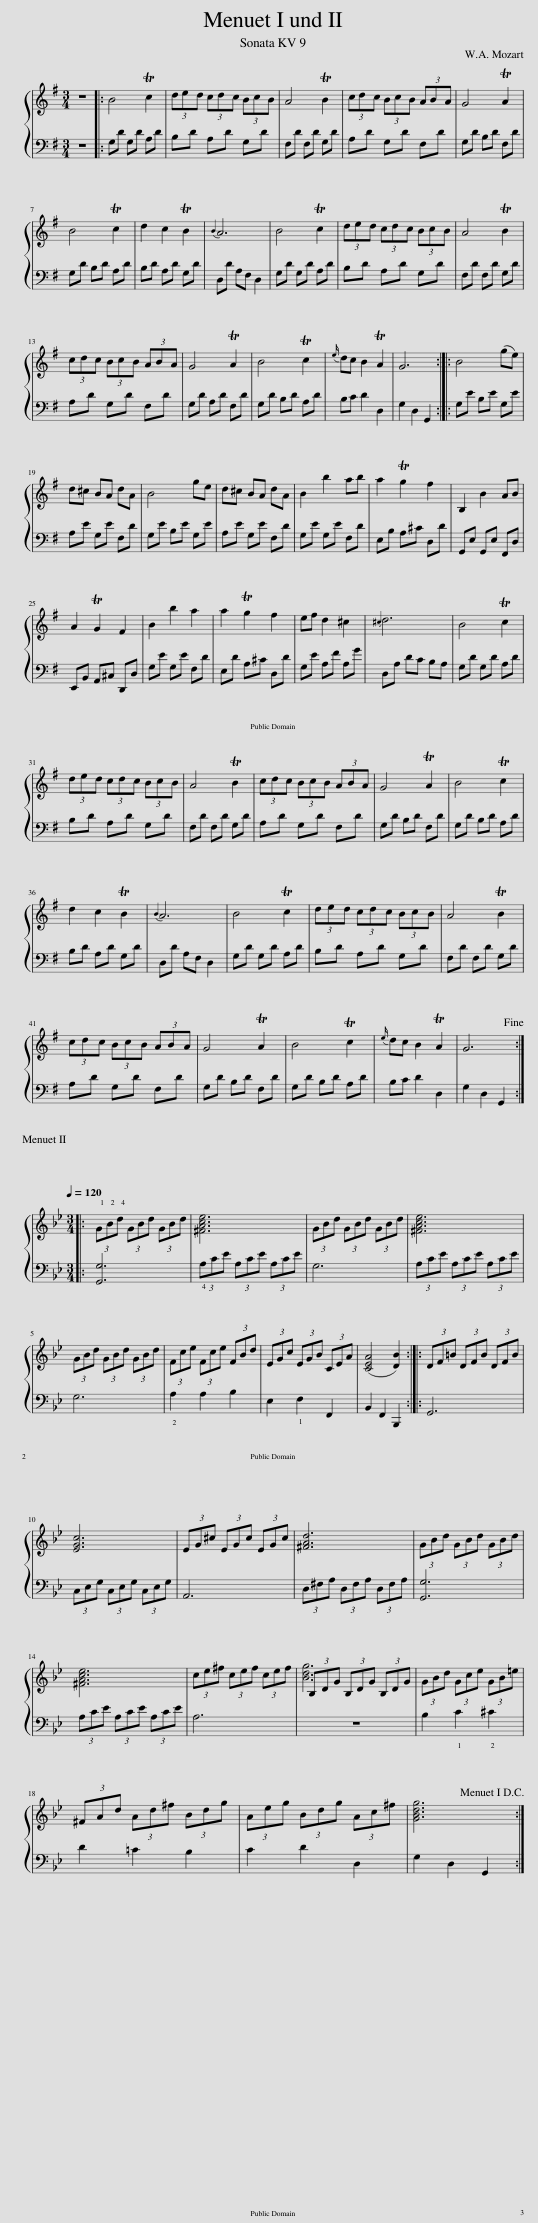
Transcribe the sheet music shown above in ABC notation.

X:1
%%score { ( 1 3 ) | 2 }
L:1/8
M:3/4
I:linebreak $
K:G
V:1 treble
V:3 treble
V:2 bass
V:1
 z6 |: B4 Tc2 | (3ded (3cdc (3BcB | A4 TB2 | (3cdc (3BcB (3ABA | %5
 G4 TA2 |$ B4 Tc2 | d2 c2 TB2 |{B} A6 | B4 Tc2 | %10
 (3ded (3cdc (3BcB | A4 TB2 |$ (3cdc (3BcB (3ABA | G4 TA2 | B4 Tc2 | %15
{e} dc B2 TA2 | G6 :: B4 (ge) |$[K:G] d^c BA dA | B4 ge | %20
 d^c BA dA | B2 b2 ab | a2 Tg2 f2 | B,2 B2 AB |$ A2 TG2 F2 | %25
 B2 b2 a2 | a2 Tg2 f2 | ef d2 ^c2 |{^c} d6 | B4 Tc2 |$ %30
 (3ded (3cdc (3BcB | A4 TB2 | (3cdc (3BcB (3ABA | G4 TA2 | B4 Tc2 |$ %35
 d2 c2 TB2 |{B} A6 | B4 Tc2 | (3ded (3cdc (3BcB | A4 TB2 |$ %40
 (3cdc (3BcB (3ABA | G4 TA2 | B4 Tc2 |{e} dc B2 TA2 | G6!fine! ::$ %45
[K:Bb][M:3/4][Q:1/4=120] (3!1!G!2!B!4!d (3GBd (3GBd | [^FAce]6 | (3GBd (3GBd (3GBd | [^FAce]6 |$ (3GBd (3GBd (3GBd | %50
 (3Fce (3Fce (3FBd | (3EGc (3EGB (3CEA | ([CEA]4 [DB]2) :: (3DF=B (3DFB (3DFB |$ [EGc]6 | %55
 (3EG^c (3EGc (3EGc | [^FAd]6 | (3GBd (3GBd (3GBd |$ [^FAce]6 | (3ce^f (3cef (3cef | %60
 (3B,DG (3B,DG (3B,DG | (3GBd (3Gce (3GB=e |$ (3^FAd (3Ad^f (3Bdg | (3Aeg (3Bdg (3Ac^f | [GBdg]6!D.C.! :| %65
V:2
 z6 |: G,D G,D A,D | B,D A,D G,D | F,D F,D G,D | A,D G,D F,D | %5
 G,D B,D F,D |$ G,D B,D A,D | B,D A,D G,D | D,D A,F, D,2 | G,D G,D A,D | %10
 B,D A,D G,D | F,D F,D G,D |$ A,D G,D F,D | G,D A,D F,D | G,D B,D A,D | %15
 B,C D2 D,2 | G,2 D,2 G,,2 :: G,E B,E G,E |$[K:G] A,E G,E F,D | G,E B,E G,E | %20
 A,E G,E F,D | G,E G,E F,D | E,B, A,^C D,D | G,,E, G,,E, F,,D, |$ E,,B,, A,,^C, D,,D, | %25
 G,E G,E F,D | E,D A,^C D,D | G,E A,F A,G | D,A, DC B,A, | G,D G,D A,D |$ %30
 B,D A,D G,D | F,D F,D G,D | A,D G,D F,D | G,D B,D F,D | G,D B,D A,D |$ %35
 B,D A,D G,D | D,D A,F, D,2 | G,D G,D A,D | B,D A,D G,D | F,D F,D G,D |$ %40
 A,D G,D F,D | G,D B,D F,D | G,D B,D A,D | B,C D2 D,2 | G,2 D,2 G,,2 ::$ %45
[K:Bb][M:3/4] [G,,G,]6 | (3!4!A,CE (3A,CE (3A,CE | G,6 | (3A,CE (3A,CE (3A,CE |$ G,6 | %50
 !2!A,2 A,2 B,2 | E,2 !1!F,2 F,,2 | B,,2 F,,2 B,,,2 :: G,,6 |$ (3C,E,G, (3C,E,G, (3C,E,G, | %55
 A,,6 | (3D,^F,A, (3D,F,A, (3D,F,A, | [G,,G,]6 |$ (3A,CE (3A,CE (3A,CE | A,6 | %60
 z6 | B,2 !1!C2 !2!^C2 |$ D2 =C2 B,2 | C2 D2 D,2 | G,2 D,2 G,,2 :| %65
V:3
 x6 |: x6 | x6 | x6 | x6 | %5
 x6 |$ x6 | x6 | x6 | x6 | %10
 x6 | x6 |$ x6 | x6 | x6 | %15
 x6 | x6 :: x6 |$[K:G] x6 | x6 | %20
 x6 | x6 | x6 | x6 |$ x6 | %25
 x6 | x6 | x6 | x6 | x6 |$ %30
 x6 | x6 | x6 | x6 | x6 |$ %35
 x6 | x6 | x6 | x6 | x6 |$ %40
 x6 | x6 | x6 | x6 | x6 ::$ %45
[K:Bb][M:3/4] x6 | x6 | x6 | x6 |$ x6 | %50
 x6 | x6 | x6 :: x6 |$ x6 | %55
 x6 | x6 | x6 |$ x6 | x6 | %60
 [Bdg]6 | x6 |$ x6 | x6 | x6 :| %65
